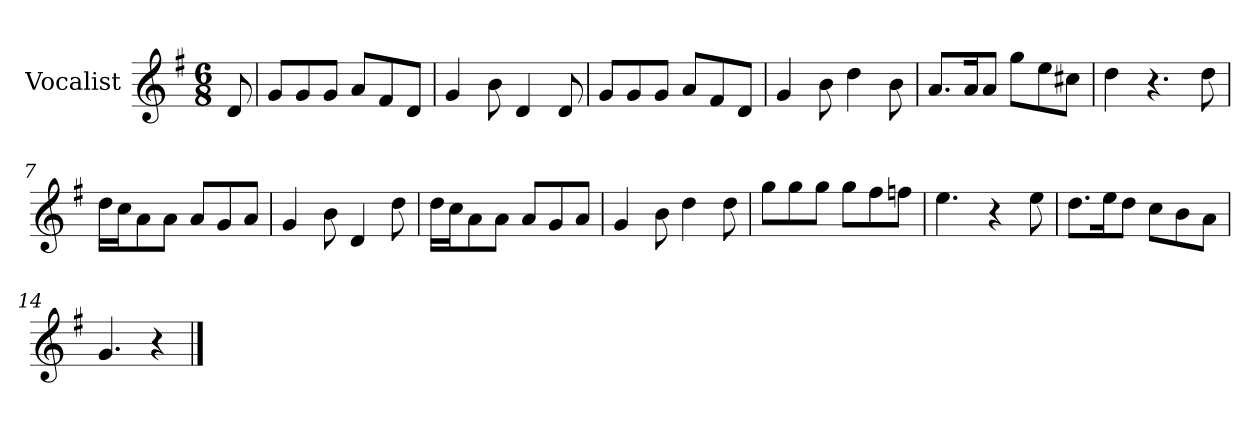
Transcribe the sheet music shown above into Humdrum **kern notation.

**kern
*part1
*staff1
*I"Vocalist
*k[f#]
*G:
*M6/8
=
8d
=1
8gL
8g
8gJ
8aL
8f#
8dJ
=2
4g
8b
4d
8d
=3
8gL
8g
8gJ
8aL
8f#
8dJ
=4
4g
8b
4dd
8b
=5
8.aL
16aK
8aJ
8ggL
8ee
8cc#XJ
=6
4dd
4.r
8dd
=7
16ddLL
16ccJ
8a
8aJ
8aL
8g
8aJ
=8
4g
8b
4d
8dd
=9
16ddLL
16ccJ
8a
8aJ
8aL
8g
8aJ
=10
4g
8b
4dd
8dd
=11
8ggL
8gg
8ggJ
8ggL
8ff#
8ffnJ
=12
4.ee
4r
8ee
=13
8.ddL
16eeK
8ddJ
8ccL
8b
8aJ
=14
4.g
4r
==
*-
